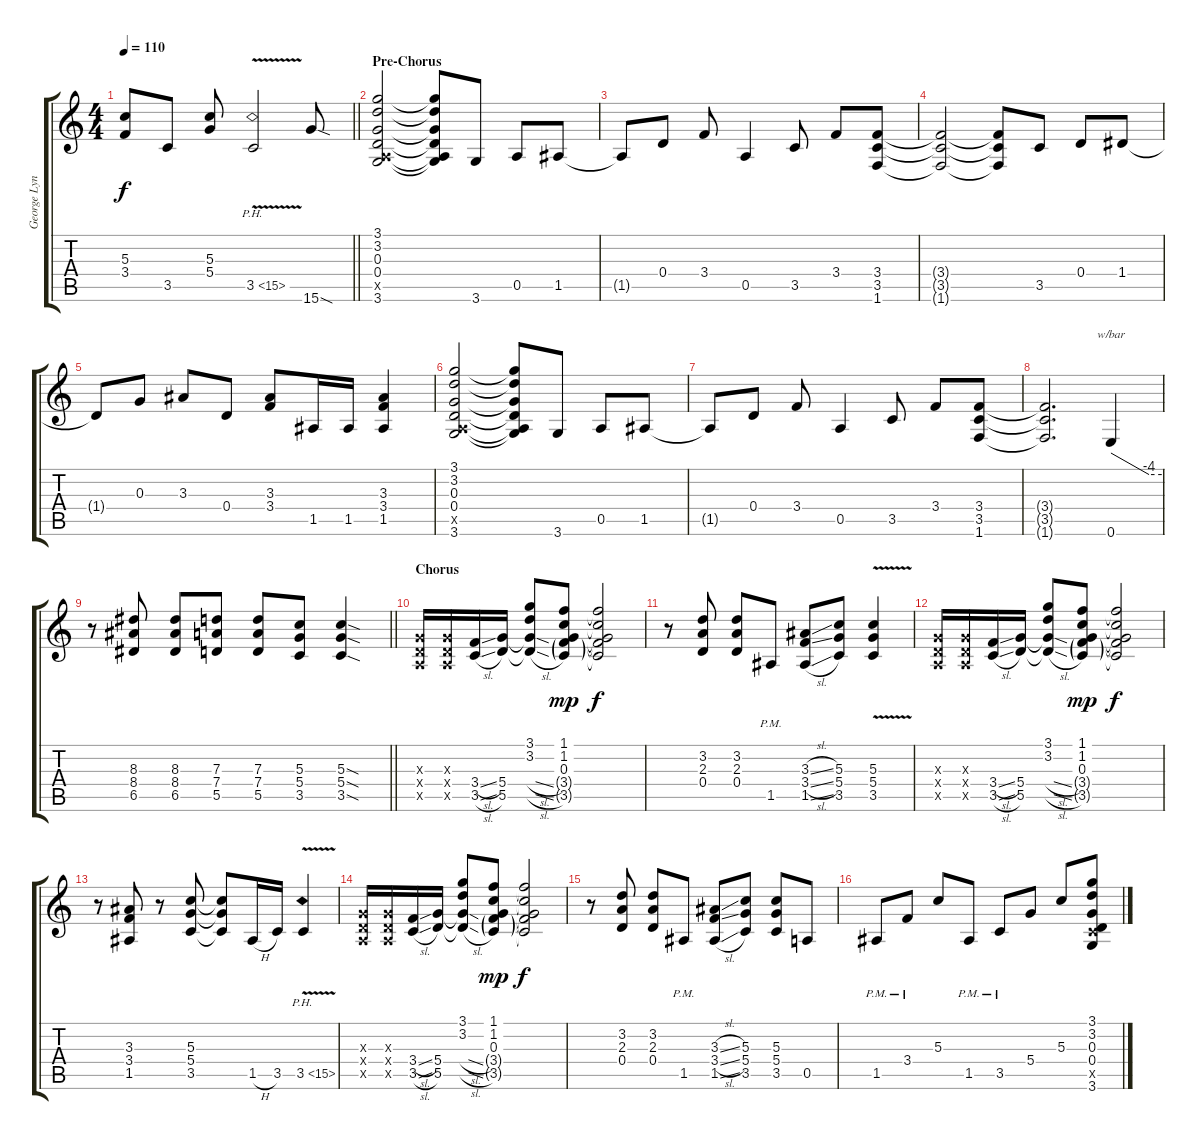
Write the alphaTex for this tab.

\track ("George Lynch Rhytym" "George Lyn") {instrument distortionguitar}
\staff {score tabs}
\tuning (E4 B3 G3 D3 A2 E2) {hide}
\ts (4 4)
\tempo 110
\clef g2
\barLineRight lightlight
\ks c
(5.3{t} 3.4{t}).8{dy f} 3.5.8 (5.3 5.4).8 3.5{ph 12 v}.2 15.6{sod}.8 |
\section ("" "Pre-Chorus")
(3.1 3.2 0.3 0.4 0.5{x} 3.6).2 (3.1{t} 3.2{t} 0.3{t} 0.4{t} 0.5{t} 3.6{t}).8 3.6.8 0.5.8 1.5.8 |
1.5{t}.8 0.4.8 3.4.8 0.5.4 3.5.8 3.4.8 (3.4 3.5 1.6).8 |
(3.4{t} 3.5{t} 1.6{t}).2 (3.4{t} 3.5{t} 1.6{t}).8 3.5.8 0.4.8 1.4.8 |
1.4{t}.8 0.3.8 3.3.8 0.4.8 (3.3 3.4).8 1.5.16 1.5.16 (3.3 3.4 1.5).4 |
(3.1 3.2 0.3 0.4 0.5{x} 3.6).2 (3.1{t} 3.2{t} 0.3{t} 0.4{t} 0.5{t} 3.6{t}).8 3.6.8 0.5.8 1.5.8 |
1.5{t}.8 0.4.8 3.4.8 0.5.4 3.5.8 3.4.8 (3.4 3.5 1.6).8 |
(3.4{t} 3.5{t} 1.6{t}).2{d} 0.6.4{tbe (custom default 0 0 45 -16 60 -16)} |
\barLineRight lightlight
r.8 (8.3 8.4 6.5).8 (8.3 8.4 6.5).8 (7.3 7.4 5.5).8 (7.3 7.4 5.5).8 (5.3 5.4 3.5).8 (5.3{sod} 5.4{sod} 3.5{sod}).4 |
\section ("" "Chorus")
(0.3{x} 0.4{x} 0.5{x}).16 (0.3{x} 0.4{x} 0.5{x}).16 (3.4{sl} 3.5{sl}).16 (5.4 5.5).16 (3.1 3.2 5.4{sl t} 5.5{sl t}).8 (1.1 1.2 0.3 3.4{g} 3.5{g}).8{dy mp} (1.1{t} 1.2{t} 0.3{t} 3.4{t} 3.5{t}).2{dy f} |
r.8 (3.2 2.3 0.4).8 (3.2 2.3 0.4).8 1.5{pm}.8 (3.3{sl} 3.4{sl} 1.5{sl}).8 (5.3 5.4 3.5).8 (5.3 5.4 3.5{v}).4 |
(0.3{x} 0.4{x} 0.5{x}).16 (0.3{x} 0.4{x} 0.5{x}).16 (3.4{sl} 3.5{sl}).16 (5.4 5.5).16 (3.1 3.2 5.4{sl t} 5.5{sl t}).8 (1.1 1.2 0.3 3.4{g} 3.5{g}).8{dy mp} (1.1{t} 1.2{t} 0.3{t} 3.4{t} 3.5{t}).2{dy f} |
r.8 (3.3 3.4 1.5).8 r.8 (5.3 5.4 3.5).8 (5.3{t} 5.4{t} 3.5{t}).8 1.5{h}.16 3.5.16 3.5{ph 12 v}.4 |
(0.3{x} 0.4{x} 0.5{x}).16 (0.3{x} 0.4{x} 0.5{x}).16 (3.4{sl} 3.5{sl}).16 (5.4 5.5).16 (3.1 3.2 5.4{sl t} 5.5{sl t}).8 (1.1 1.2 0.3 3.4{g} 3.5{g}).8{dy mp} (1.1{t} 1.2{t} 0.3{t} 3.4{t} 3.5{t}).2{dy f} |
r.8 (3.2 2.3 0.4).8 (3.2 2.3 0.4).8 1.5{pm}.8 (3.3{sl} 3.4{sl} 1.5{sl}).8 (5.3 5.4 3.5).8 (5.3 5.4 3.5).8 0.5.8 |
1.5{pm}.8 3.4{pm}.8 5.3.8 1.5{pm}.8 3.5{pm}.8 5.4.8 5.3.8 (3.1 3.2 0.3 0.4 3.5{x} 3.6).8
